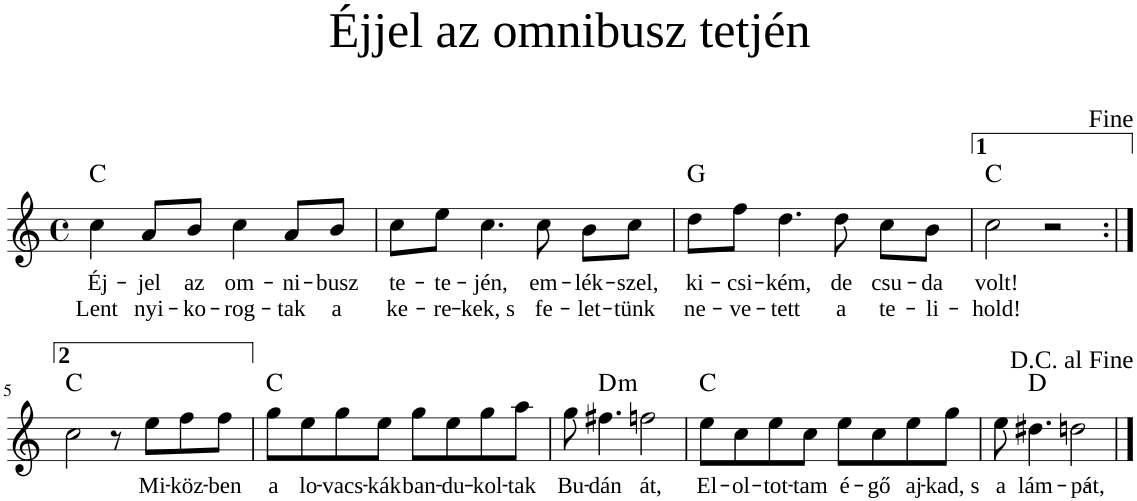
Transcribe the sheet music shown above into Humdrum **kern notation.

**kern	**text	**text	**harte
*part1	*part1	*part1	*part1
*staff1	*staff1	*staff1	*
*I"Piano	*	*	*
*I'Pno	*	*	*
*clefG2	*	*	*
*k[]	*	*	*
*M4/4	*	*	*
*met(c)	*	*	*
=1	=1	=1	=1
!	!LO:LY:b	!LO:LY:b	!
4cc\	Éj-	Lent	C:maj
!	!LO:LY:b	!LO:LY:b	!
8a/L	-jel	nyi-	.
!	!LO:LY:b	!LO:LY:b	!
8b/J	az	-ko-	.
!	!LO:LY:b	!LO:LY:b	!
4cc\	om-	-rog-	.
!	!LO:LY:b	!LO:LY:b	!
8a/L	-ni-	-tak	.
!	!LO:LY:b	!LO:LY:b	!
8b/J	-busz	a	.
=2	=2	=2	=2
!	!LO:LY:b	!LO:LY:b	!
8cc\L	te-	ke-	.
!	!LO:LY:b	!LO:LY:b	!
8ee\J	-te-	-re-	.
!	!LO:LY:b	!LO:LY:b	!
4.cc\	-jén,	kek, s	.
!	!LO:LY:b	!LO:LY:b	!
8cc\	em-	fe-	.
!	!LO:LY:b	!LO:LY:b	!
8b\L	-lék-	-let-	.
!	!LO:LY:b	!LO:LY:b	!
8cc\J	-szel,	-tünk	.
=3	=3	=3	=3
!	!LO:LY:b	!LO:LY:b	!
8dd\L	ki-	ne-	G:maj
!	!LO:LY:b	!LO:LY:b	!
8ff\J	-csi-	-ve-	.
!	!LO:LY:b	!LO:LY:b	!
4.dd\	-kém,	-tett	.
!	!LO:LY:b	!LO:LY:b	!
8dd\	de	a	.
!	!LO:LY:b	!LO:LY:b	!
8cc\L	csu-	te-	.
!	!LO:LY:b	!LO:LY:b	!
8b\J	-da	-li-	.
=4	=4	=4	=4
!	!LO:LY:b	!LO:LY:b	!
2cc\	volt!	-hold!	C:maj
2r	.	.	.
!LO:TX:a:t=<font size="11.7074"/><font face="Times New Roman"/>Fine	!	!	!
!!LO:LB:g=z
=5:|!	=5:|!	=5:|!	=5:|!
2cc\	.	.	C:maj
8r	.	.	.
!	!LO:LY:b	!	!
8ee\L	Mi-	.	.
!	!LO:LY:b	!	!
8ff\	-köz-	.	.
!	!LO:LY:b	!	!
8ff\J	-ben	.	.
=6	=6	=6	=6
!	!LO:LY:b	!	!
8gg\L	a	.	C:maj
!	!LO:LY:b	!	!
8ee\	lo-	.	.
!	!LO:LY:b	!	!
8gg\	-vacs-	.	.
!	!LO:LY:b	!	!
8ee\J	-kák	.	.
!	!LO:LY:b	!	!
8gg\L	ban-	.	.
!	!LO:LY:b	!	!
8ee\	-du-	.	.
!	!LO:LY:b	!	!
8gg\	-kol-	.	.
!	!LO:LY:b	!	!
8aa\J	-tak	.	.
=7	=7	=7	=7
!	!LO:LY:b	!	!
8gg\	Bu-	.	.
!	!LO:LY:b	!	!LO:H:kt=m
4.ff#X\	-dán	.	D:min
!	!LO:LY:b	!	!
2ffn\	át,	.	.
=8	=8	=8	=8
!	!LO:LY:b	!	!
8ee\L	El-	.	C:maj
!	!LO:LY:b	!	!
8cc\	-ol-	.	.
!	!LO:LY:b	!	!
8ee\	-tot-	.	.
!	!LO:LY:b	!	!
8cc\J	-tam	.	.
!	!LO:LY:b	!	!
8ee\L	é-	.	.
!	!LO:LY:b	!	!
8cc\	-gő	.	.
!	!LO:LY:b	!	!
8ee\	aj-	.	.
!	!LO:LY:b	!	!
8gg\J	kad, s	.	.
=9	=9	=9	=9
!	!LO:LY:b	!	!
8ee\	a	.	.
!	!LO:LY:b	!	!
4.dd#X\	lám-	.	D:maj
!	!LO:LY:b	!	!
2ddn\	-pát,-	.	.
!LO:TX:a:t=<font size="11.7074"/><font face="Times New Roman"/>D.C. al Fine	!	!	!
==	==	==	==
*-	*-	*-	*-
